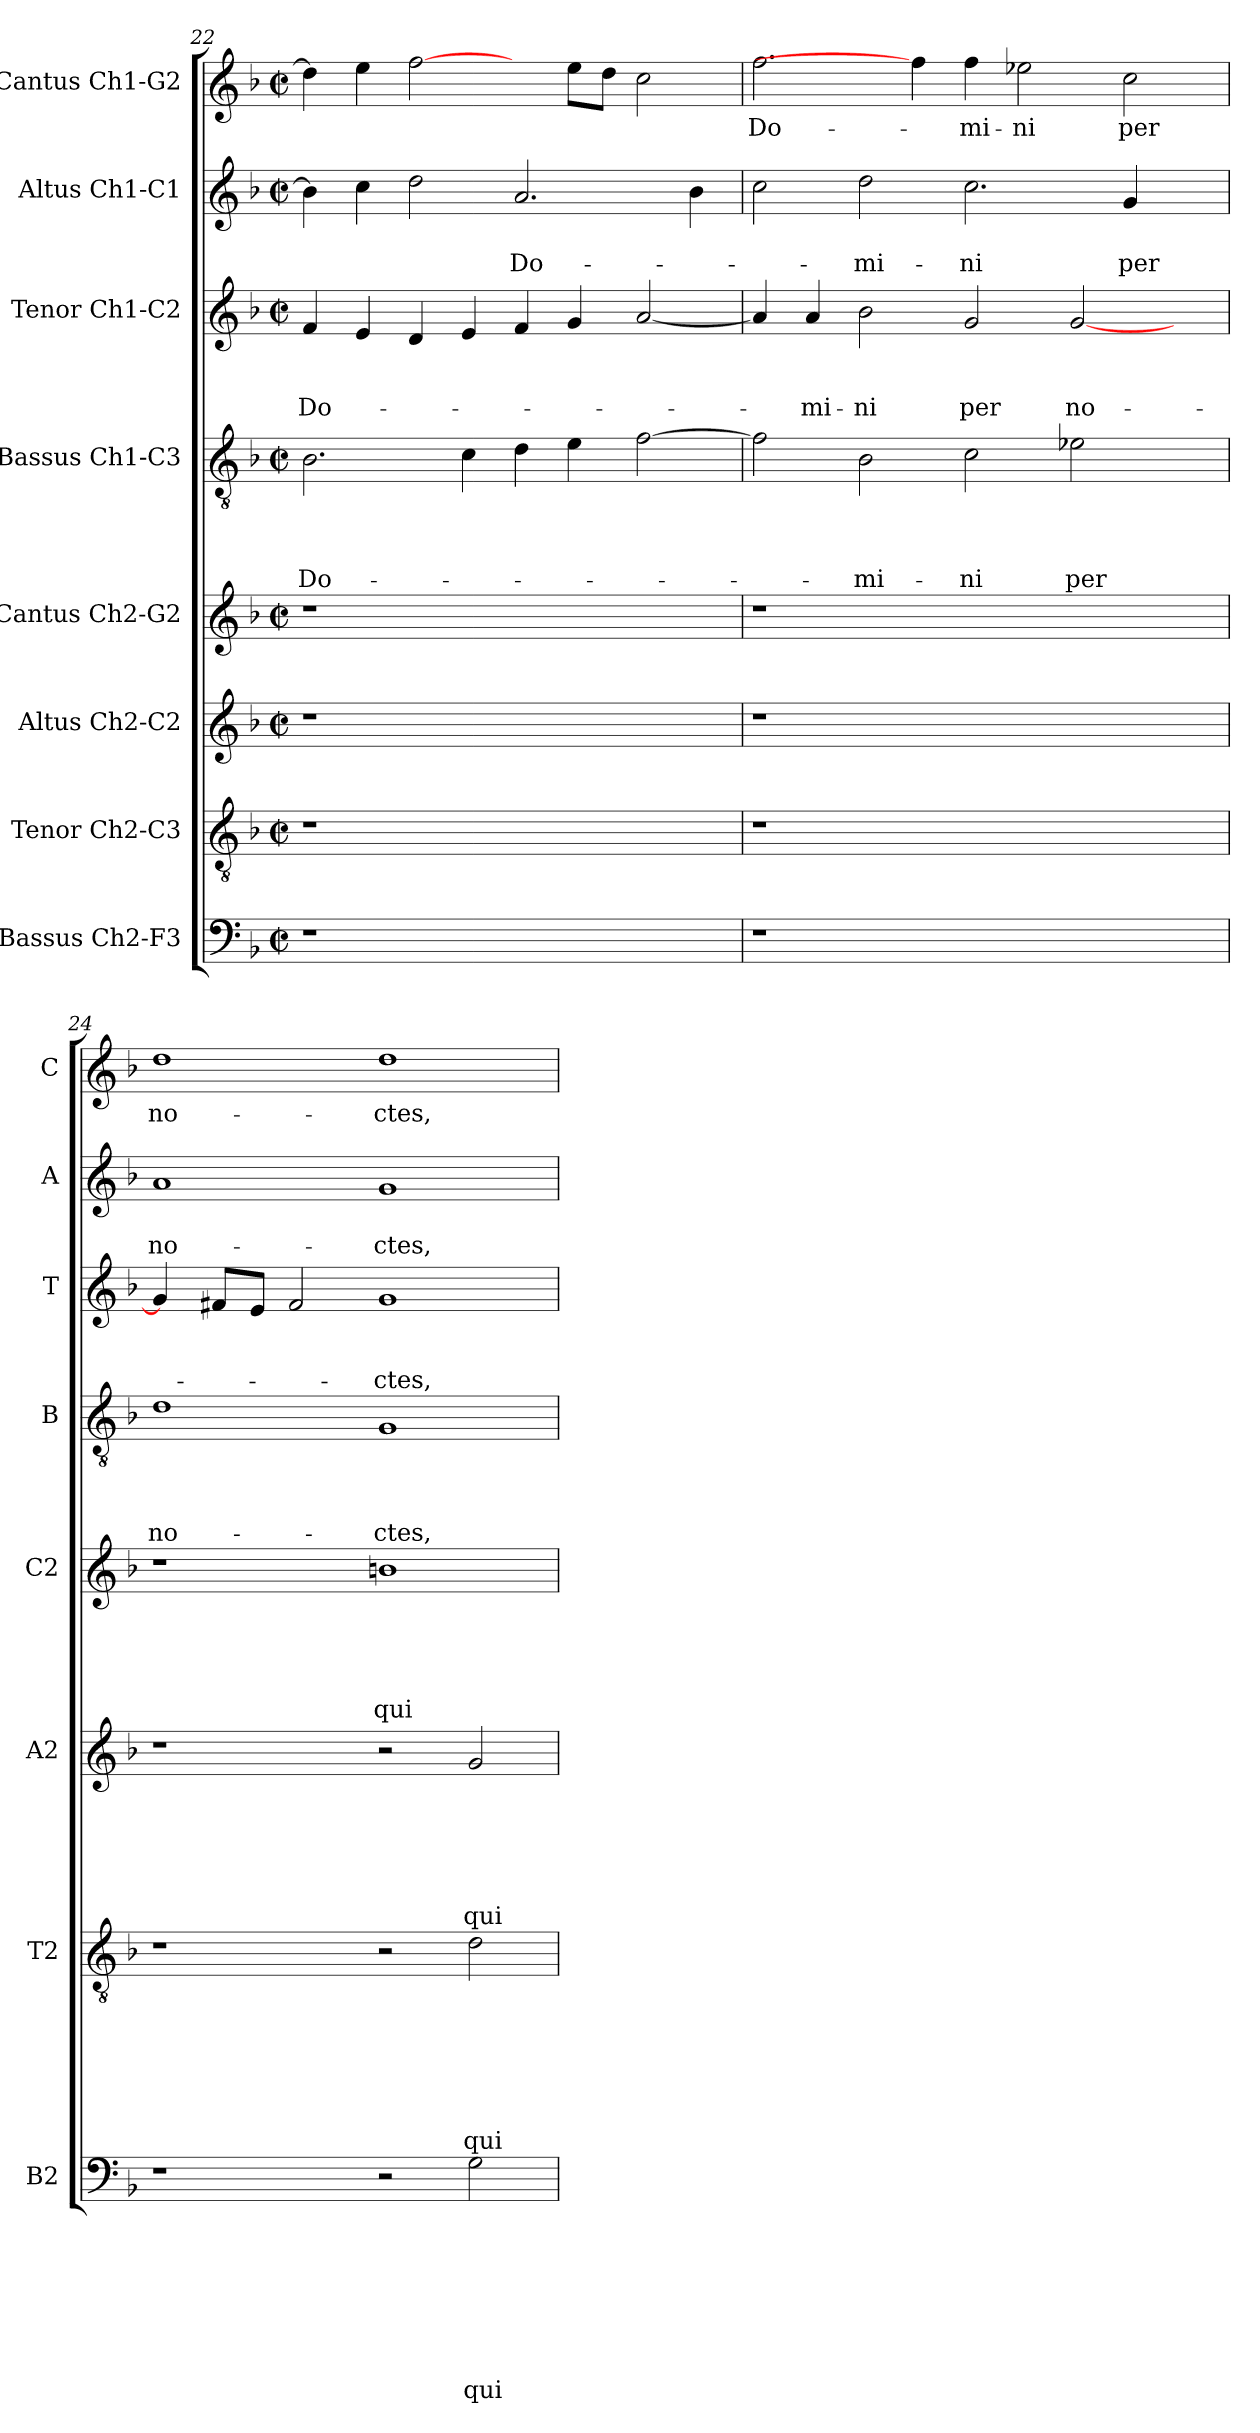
**kern	**text	**text	**text	**text	**text	**text	**text	**text	**kern	**text	**text	**text	**text	**text	**text	**text	**kern	**text	**text	**text	**text	**text	**text	**kern	**text	**text	**text	**text	**text	**kern	**text	**text	**text	**text	**kern	**text	**text	**text	**kern	**text	**text	**kern	**text
*part8	*part8	*part8	*part8	*part8	*part8	*part8	*part8	*part8	*part7	*part7	*part7	*part7	*part7	*part7	*part7	*part7	*part6	*part6	*part6	*part6	*part6	*part6	*part6	*part5	*part5	*part5	*part5	*part5	*part5	*part4	*part4	*part4	*part4	*part4	*part3	*part3	*part3	*part3	*part2	*part2	*part2	*part1	*part1
*staff8	*staff8	*staff8	*staff8	*staff8	*staff8	*staff8	*staff8	*staff8	*staff7	*staff7	*staff7	*staff7	*staff7	*staff7	*staff7	*staff7	*staff6	*staff6	*staff6	*staff6	*staff6	*staff6	*staff6	*staff5	*staff5	*staff5	*staff5	*staff5	*staff5	*staff4	*staff4	*staff4	*staff4	*staff4	*staff3	*staff3	*staff3	*staff3	*staff2	*staff2	*staff2	*staff1	*staff1
*I"Bassus Ch2-F3	*	*	*	*	*	*	*	*	*I"Tenor Ch2-C3	*	*	*	*	*	*	*	*I"Altus Ch2-C2	*	*	*	*	*	*	*I"Cantus Ch2-G2	*	*	*	*	*	*I"Bassus Ch1-C3	*	*	*	*	*I"Tenor Ch1-C2	*	*	*	*I"Altus Ch1-C1	*	*	*I"Cantus Ch1-G2	*
*I'B2	*	*	*	*	*	*	*	*	*I'T2	*	*	*	*	*	*	*	*I'A2	*	*	*	*	*	*	*I'C2	*	*	*	*	*	*I'B	*	*	*	*	*I'T	*	*	*	*I'A	*	*	*I'C	*
*clefF4	*	*	*	*	*	*	*	*	*clefGv2	*	*	*	*	*	*	*	*clefG2	*	*	*	*	*	*	*clefG2	*	*	*	*	*	*clefGv2	*	*	*	*	*clefG2	*	*	*	*clefG2	*	*	*clefG2	*
*k[b-]	*	*	*	*	*	*	*	*	*k[b-]	*	*	*	*	*	*	*	*k[b-]	*	*	*	*	*	*	*k[b-]	*	*	*	*	*	*k[b-]	*	*	*	*	*k[b-]	*	*	*	*k[b-]	*	*	*k[b-]	*
*F:	*	*	*	*	*	*	*	*	*F:	*	*	*	*	*	*	*	*F:	*	*	*	*	*	*	*F:	*	*	*	*	*	*F:	*	*	*	*	*F:	*	*	*	*F:	*	*	*F:	*
*M2/2	*	*	*	*	*	*	*	*	*M2/2	*	*	*	*	*	*	*	*M2/2	*	*	*	*	*	*	*M2/2	*	*	*	*	*	*M2/2	*	*	*	*	*M2/2	*	*	*	*M2/2	*	*	*M2/2	*
*met(c|)	*	*	*	*	*	*	*	*	*met(c|)	*	*	*	*	*	*	*	*met(c|)	*	*	*	*	*	*	*met(c|)	*	*	*	*	*	*met(c|)	*	*	*	*	*met(c|)	*	*	*	*met(c|)	*	*	*met(c|)	*
=22	=22	=22	=22	=22	=22	=22	=22	=22	=22	=22	=22	=22	=22	=22	=22	=22	=22	=22	=22	=22	=22	=22	=22	=22	=22	=22	=22	=22	=22	=22	=22	=22	=22	=22	=22	=22	=22	=22	=22	=22	=22	=22	=22
!	!	!	!	!	!	!	!	!	!	!	!	!	!	!	!	!	!	!	!	!	!	!	!	!	!	!	!	!	!	!	!	!	!	!LO:LY:b	!	!	!	!LO:LY:b	!	!	!	!	!
1r	.	.	.	.	.	.	.	.	1r	.	.	.	.	.	.	.	1r	.	.	.	.	.	.	1r	.	.	.	.	.	2.B-\	.	.	.	Do-	4f/	.	.	Do-	4b-\]	.	.	4dd\]	.
.	.	.	.	.	.	.	.	.	.	.	.	.	.	.	.	.	.	.	.	.	.	.	.	.	.	.	.	.	.	.	.	.	.	.	4e/	.	.	.	4cc\	.	.	4ee\	.
.	.	.	.	.	.	.	.	.	.	.	.	.	.	.	.	.	.	.	.	.	.	.	.	.	.	.	.	.	.	.	.	.	.	.	4d/	.	.	.	2dd\	.	.	[2ff\	.
.	.	.	.	.	.	.	.	.	.	.	.	.	.	.	.	.	.	.	.	.	.	.	.	.	.	.	.	.	.	4c\	.	.	.	.	4e/	.	.	.	.	.	.	.	.
!	!	!	!	!	!	!	!	!	!	!	!	!	!	!	!	!	!	!	!	!	!	!	!	!	!	!	!	!	!	!	!	!	!	!	!	!	!	!	!	!	!LO:LY:b	!	!
1ryy	.	.	.	.	.	.	.	.	1ryy	.	.	.	.	.	.	.	1ryy	.	.	.	.	.	.	1ryy	.	.	.	.	.	4d\	.	.	.	.	4f/	.	.	.	2.a/	.	Do-	4ryy	.
.	.	.	.	.	.	.	.	.	.	.	.	.	.	.	.	.	.	.	.	.	.	.	.	.	.	.	.	.	.	4e\	.	.	.	.	4g/	.	.	.	.	.	.	8ee\L	.
.	.	.	.	.	.	.	.	.	.	.	.	.	.	.	.	.	.	.	.	.	.	.	.	.	.	.	.	.	.	.	.	.	.	.	.	.	.	.	.	.	.	8dd\J	.
.	.	.	.	.	.	.	.	.	.	.	.	.	.	.	.	.	.	.	.	.	.	.	.	.	.	.	.	.	.	[2f\	.	.	.	.	[2a/	.	.	.	.	.	.	2cc\	.
.	.	.	.	.	.	.	.	.	.	.	.	.	.	.	.	.	.	.	.	.	.	.	.	.	.	.	.	.	.	.	.	.	.	.	.	.	.	.	4b-\	.	.	.	.
!!LO:PB:g=z
=23	=23	=23	=23	=23	=23	=23	=23	=23	=23	=23	=23	=23	=23	=23	=23	=23	=23	=23	=23	=23	=23	=23	=23	=23	=23	=23	=23	=23	=23	=23	=23	=23	=23	=23	=23	=23	=23	=23	=23	=23	=23	=23	=23
!	!	!	!	!	!	!	!	!	!	!	!	!	!	!	!	!	!	!	!	!	!	!	!	!	!	!	!	!	!	!	!	!	!	!	!	!	!	!	!	!	!	!	!LO:LY:b
1r	.	.	.	.	.	.	.	.	1r	.	.	.	.	.	.	.	1r	.	.	.	.	.	.	1r	.	.	.	.	.	2f\]	.	.	.	.	4a/]	.	.	.	2cc\	.	.	2.ff\	Do-
!	!	!	!	!	!	!	!	!	!	!	!	!	!	!	!	!	!	!	!	!	!	!	!	!	!	!	!	!	!	!	!	!	!	!	!	!	!	!LO:LY:b	!	!	!	!	!
.	.	.	.	.	.	.	.	.	.	.	.	.	.	.	.	.	.	.	.	.	.	.	.	.	.	.	.	.	.	.	.	.	.	.	4a/	.	.	-mi-	.	.	.	.	.
!	!	!	!	!	!	!	!	!	!	!	!	!	!	!	!	!	!	!	!	!	!	!	!	!	!	!	!	!	!	!	!	!	!	!LO:LY:b	!	!	!	!LO:LY:b	!	!	!LO:LY:b	!	!
.	.	.	.	.	.	.	.	.	.	.	.	.	.	.	.	.	.	.	.	.	.	.	.	.	.	.	.	.	.	2B-\	.	.	.	-mi-	2b-\	.	.	-ni	2dd\	.	-mi-	.	.
.	.	.	.	.	.	.	.	.	.	.	.	.	.	.	.	.	.	.	.	.	.	.	.	.	.	.	.	.	.	.	.	.	.	.	.	.	.	.	.	.	.	4ff\]	.
!	!	!	!	!	!	!	!	!	!	!	!	!	!	!	!	!	!	!	!	!	!	!	!	!	!	!	!	!	!	!	!	!	!	!LO:LY:b	!	!	!	!LO:LY:b	!	!	!LO:LY:b	!	!LO:LY:b
1ryy	.	.	.	.	.	.	.	.	1ryy	.	.	.	.	.	.	.	1ryy	.	.	.	.	.	.	1ryy	.	.	.	.	.	2c\	.	.	.	-ni	2g/	.	.	per	2.cc\	.	-ni	4ff\	-mi-
!	!	!	!	!	!	!	!	!	!	!	!	!	!	!	!	!	!	!	!	!	!	!	!	!	!	!	!	!	!	!	!	!	!	!	!	!	!	!	!	!	!	!	!LO:LY:b
.	.	.	.	.	.	.	.	.	.	.	.	.	.	.	.	.	.	.	.	.	.	.	.	.	.	.	.	.	.	.	.	.	.	.	.	.	.	.	.	.	.	2ee-X\	-ni
!	!	!	!	!	!	!	!	!	!	!	!	!	!	!	!	!	!	!	!	!	!	!	!	!	!	!	!	!	!	!	!	!	!	!LO:LY:b	!	!	!	!LO:LY:b	!	!	!	!	!
.	.	.	.	.	.	.	.	.	.	.	.	.	.	.	.	.	.	.	.	.	.	.	.	.	.	.	.	.	.	2e-X\	.	.	.	per	[2g/	.	.	no-	.	.	.	.	.
!	!	!	!	!	!	!	!	!	!	!	!	!	!	!	!	!	!	!	!	!	!	!	!	!	!	!	!	!	!	!	!	!	!	!	!	!	!	!	!	!	!LO:LY:b	!	!LO:LY:b
.	.	.	.	.	.	.	.	.	.	.	.	.	.	.	.	.	.	.	.	.	.	.	.	.	.	.	.	.	.	.	.	.	.	.	.	.	.	.	4g/	.	per	2cc\	per
4ryy	.	.	.	.	.	.	.	.	4ryy	.	.	.	.	.	.	.	4ryy	.	.	.	.	.	.	4ryy	.	.	.	.	.	4ryy	.	.	.	.	4ryy	.	.	.	4ryy	.	.	.	.
=24	=24	=24	=24	=24	=24	=24	=24	=24	=24	=24	=24	=24	=24	=24	=24	=24	=24	=24	=24	=24	=24	=24	=24	=24	=24	=24	=24	=24	=24	=24	=24	=24	=24	=24	=24	=24	=24	=24	=24	=24	=24	=24	=24
!	!	!	!	!	!	!	!	!	!	!	!	!	!	!	!	!	!	!	!	!	!	!	!	!	!	!	!	!	!	!	!	!	!	!LO:LY:b	!	!	!	!	!	!	!LO:LY:b	!	!LO:LY:b
1r	.	.	.	.	.	.	.	.	1r	.	.	.	.	.	.	.	1r	.	.	.	.	.	.	1r	.	.	.	.	.	1d	.	.	.	no-	4g/]	.	.	.	1a	.	no-	1dd	no-
.	.	.	.	.	.	.	.	.	.	.	.	.	.	.	.	.	.	.	.	.	.	.	.	.	.	.	.	.	.	.	.	.	.	.	8f#X/L	.	.	.	.	.	.	.	.
.	.	.	.	.	.	.	.	.	.	.	.	.	.	.	.	.	.	.	.	.	.	.	.	.	.	.	.	.	.	.	.	.	.	.	8e/J	.	.	.	.	.	.	.	.
.	.	.	.	.	.	.	.	.	.	.	.	.	.	.	.	.	.	.	.	.	.	.	.	.	.	.	.	.	.	.	.	.	.	.	2f#/	.	.	.	.	.	.	.	.
!	!	!	!	!	!	!	!	!	!	!	!	!	!	!	!	!	!	!	!	!	!	!	!	!	!	!	!	!	!LO:LY:b	!	!	!	!	!LO:LY:b	!	!	!	!LO:LY:b	!	!	!LO:LY:b	!	!LO:LY:b
2r	.	.	.	.	.	.	.	.	2r	.	.	.	.	.	.	.	2r	.	.	.	.	.	.	1bn	.	.	.	.	qui	1G	.	.	.	-ctes,	1g	.	.	-ctes,	1g	.	-ctes,	1dd	-ctes,
!	!	!	!	!	!	!	!	!LO:LY:b	!	!	!	!	!	!	!	!LO:LY:b	!	!	!	!	!	!	!LO:LY:b	!	!	!	!	!	!	!	!	!	!	!	!	!	!	!	!	!	!	!	!
2G\	.	.	.	.	.	.	.	qui	2d\	.	.	.	.	.	.	qui	2g/	.	.	.	.	.	qui	.	.	.	.	.	.	.	.	.	.	.	.	.	.	.	.	.	.	.	.
=	=	=	=	=	=	=	=	=	=	=	=	=	=	=	=	=	=	=	=	=	=	=	=	=	=	=	=	=	=	=	=	=	=	=	=	=	=	=	=	=	=	=	=
*-	*-	*-	*-	*-	*-	*-	*-	*-	*-	*-	*-	*-	*-	*-	*-	*-	*-	*-	*-	*-	*-	*-	*-	*-	*-	*-	*-	*-	*-	*-	*-	*-	*-	*-	*-	*-	*-	*-	*-	*-	*-	*-	*-
